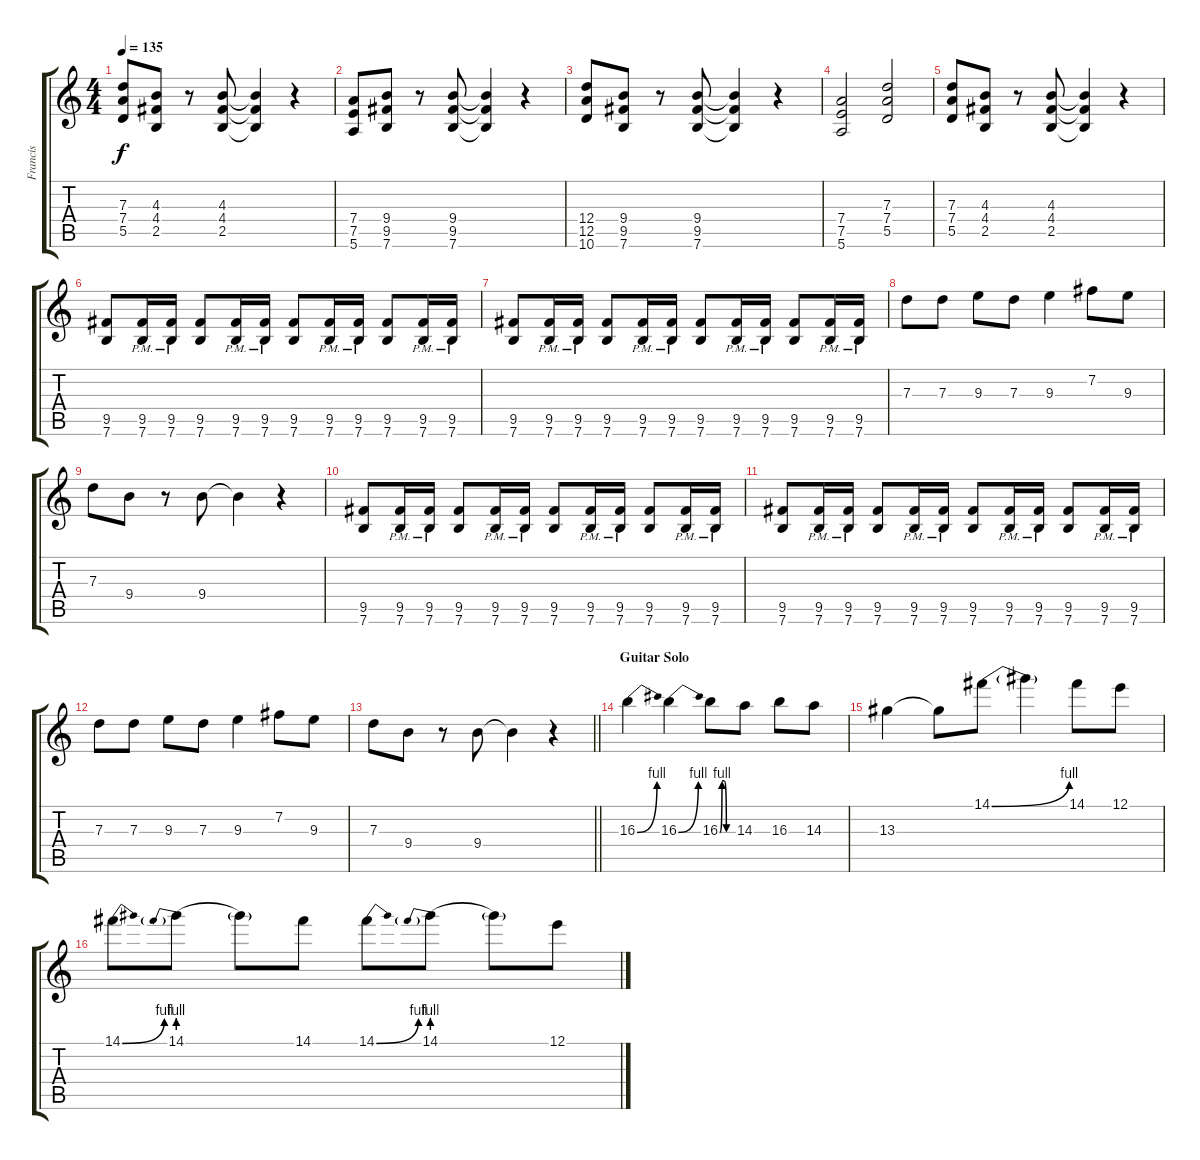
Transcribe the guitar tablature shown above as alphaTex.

\track ("Francis" "Francis") {instrument overdrivenguitar}
\staff {score tabs}
\tuning (E4 B3 G3 D3 A2 E2) {hide}
\ts (4 4)
\tempo 135
\clef g2
\ks c
(7.3 7.4 5.5).8{dy f} (4.3 4.4 2.5).8 r.8 (4.3 4.4 2.5).8 (4.3{t} 4.4{t} 2.5{t}).4 r.4 |
(7.4 7.5 5.6).8 (9.4 9.5 7.6).8 r.8 (9.4 9.5 7.6).8 (9.4{t} 9.5{t} 7.6{t}).4 r.4 |
(12.4 12.5 10.6).8 (9.4 9.5 7.6).8 r.8 (9.4 9.5 7.6).8 (9.4{t} 9.5{t} 7.6{t}).4 r.4 |
(7.4 7.5 5.6).2 (7.3 7.4 5.5).2 |
(7.3 7.4 5.5).8 (4.3 4.4 2.5).8 r.8 (4.3 4.4 2.5).8 (4.3{t} 4.4{t} 2.5{t}).4 r.4 |
(9.5 7.6).8 (9.5{pm} 7.6{pm}).16 (9.5{pm} 7.6{pm}).16 (9.5 7.6).8 (9.5{pm} 7.6{pm}).16 (9.5{pm} 7.6{pm}).16 (9.5 7.6).8 (9.5{pm} 7.6{pm}).16 (9.5{pm} 7.6{pm}).16 (9.5 7.6).8 (9.5{pm} 7.6{pm}).16 (9.5{pm} 7.6{pm}).16 |
(9.5 7.6).8 (9.5{pm} 7.6{pm}).16 (9.5{pm} 7.6{pm}).16 (9.5 7.6).8 (9.5{pm} 7.6{pm}).16 (9.5{pm} 7.6{pm}).16 (9.5 7.6).8 (9.5{pm} 7.6{pm}).16 (9.5{pm} 7.6{pm}).16 (9.5 7.6).8 (9.5{pm} 7.6{pm}).16 (9.5{pm} 7.6{pm}).16 |
7.3.8 7.3.8 9.3.8 7.3.8 9.3.4 7.2.8 9.3.8 |
7.3.8 9.4.8 r.8 9.4.8 9.4{t}.4 r.4 |
(9.5 7.6).8 (9.5{pm} 7.6{pm}).16 (9.5{pm} 7.6{pm}).16 (9.5 7.6).8 (9.5{pm} 7.6{pm}).16 (9.5{pm} 7.6{pm}).16 (9.5 7.6).8 (9.5{pm} 7.6{pm}).16 (9.5{pm} 7.6{pm}).16 (9.5 7.6).8 (9.5{pm} 7.6{pm}).16 (9.5{pm} 7.6{pm}).16 |
(9.5 7.6).8 (9.5{pm} 7.6{pm}).16 (9.5{pm} 7.6{pm}).16 (9.5 7.6).8 (9.5{pm} 7.6{pm}).16 (9.5{pm} 7.6{pm}).16 (9.5 7.6).8 (9.5{pm} 7.6{pm}).16 (9.5{pm} 7.6{pm}).16 (9.5 7.6).8 (9.5{pm} 7.6{pm}).16 (9.5{pm} 7.6{pm}).16 |
7.3.8 7.3.8 9.3.8 7.3.8 9.3.4 7.2.8 9.3.8 |
\barLineRight lightlight
7.3.8 9.4.8 r.8 9.4.8 9.4{t}.4 r.4 |
\section ("" "Guitar Solo")
16.3{be (bend 0 0 60 4)}.4 16.3{be (bend 0 0 60 4)}.4 16.3{be (custom 0 0 10 4 20 4 30 0 60 0)}.8 14.3.8 16.3.8 14.3.8 |
13.3.4 13.3{t}.8 14.1{be (bend 0 0 60 4)}.8 14.1{t}.4 14.1.8 12.1.8 |
14.1{be (bend 0 0 60 4)}.8 14.1{be (prebend 0 4 60 4)}.8 14.1{t}.8 14.1.8 14.1{be (bend 0 0 60 4)}.8 14.1{be (prebend 0 4 60 4)}.8 14.1{t}.8 12.1.8
